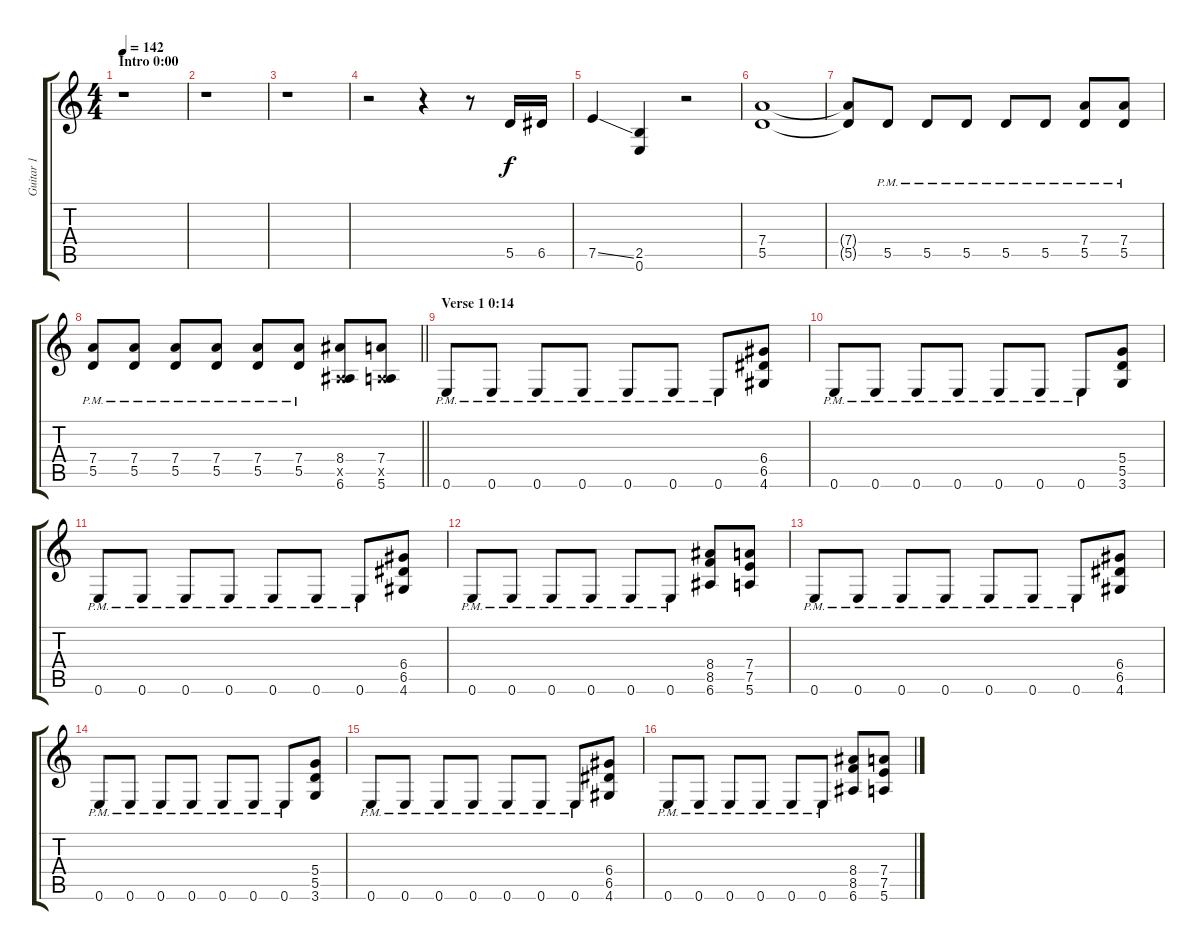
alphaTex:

\track ("Guitar 1" "Guitar 1") {instrument distortionguitar}
\staff {score tabs}
\tuning (E4 B3 G3 D3 A2 E2) {hide}
\ts (4 4)
\section ("" "Intro 0:00")
\tempo 142
\clef g2
\ks c
r.1{dy f instrument distortionguitar} |
r.1 |
r.1 |
r.2 r.4 r.8 5.5.16 6.5.16 |
7.5{ss}.4 (2.5 0.6).4 r.2 |
(7.4 5.5).1 |
(7.4{t} 5.5{t}).8 5.5{pm}.8 5.5{pm}.8 5.5{pm}.8 5.5{pm}.8 5.5{pm}.8 (7.4 5.5{pm}).8 (7.4 5.5{pm}).8 |
\barLineRight lightlight
(7.4 5.5{pm}).8 (7.4 5.5{pm}).8 (7.4 5.5{pm}).8 (7.4 5.5{pm}).8 (7.4 5.5{pm}).8 (7.4 5.5{pm}).8 (8.4 0.5{x} 6.6).8 (7.4 0.5{x} 5.6).8 |
\section ("" "Verse 1 0:14")
0.6{pm}.8 0.6{pm}.8 0.6{pm}.8 0.6{pm}.8 0.6{pm}.8 0.6{pm}.8 0.6{pm}.8 (6.4 6.5 4.6).8 |
0.6{pm}.8 0.6{pm}.8 0.6{pm}.8 0.6{pm}.8 0.6{pm}.8 0.6{pm}.8 0.6{pm}.8 (5.4 5.5 3.6).8 |
0.6{pm}.8 0.6{pm}.8 0.6{pm}.8 0.6{pm}.8 0.6{pm}.8 0.6{pm}.8 0.6{pm}.8 (6.4 6.5 4.6).8 |
0.6{pm}.8 0.6{pm}.8 0.6{pm}.8 0.6{pm}.8 0.6{pm}.8 0.6{pm}.8 (8.4 8.5 6.6).8 (7.4 7.5 5.6).8 |
0.6{pm}.8 0.6{pm}.8 0.6{pm}.8 0.6{pm}.8 0.6{pm}.8 0.6{pm}.8 0.6{pm}.8 (6.4 6.5 4.6).8 |
0.6{pm}.8 0.6{pm}.8 0.6{pm}.8 0.6{pm}.8 0.6{pm}.8 0.6{pm}.8 0.6{pm}.8 (5.4 5.5 3.6).8 |
0.6{pm}.8 0.6{pm}.8 0.6{pm}.8 0.6{pm}.8 0.6{pm}.8 0.6{pm}.8 0.6{pm}.8 (6.4 6.5 4.6).8 |
0.6{pm}.8 0.6{pm}.8 0.6{pm}.8 0.6{pm}.8 0.6{pm}.8 0.6{pm}.8 (8.4 8.5 6.6).8 (7.4 7.5 5.6).8
